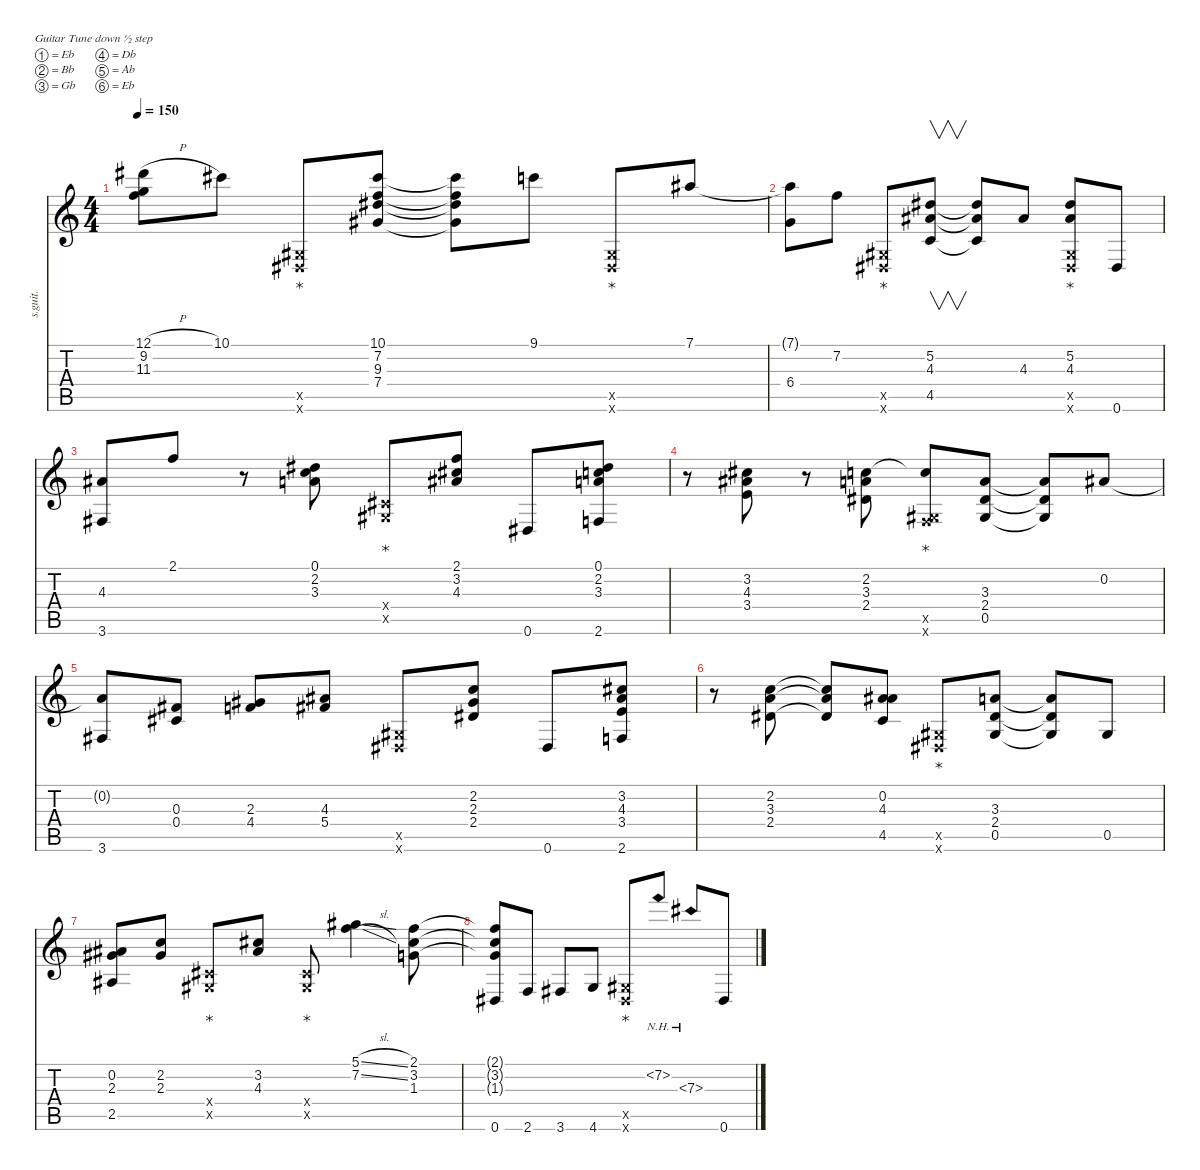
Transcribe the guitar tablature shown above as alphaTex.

\defaultSystemsLayout 4
\hideDynamics
\bracketExtendMode nobrackets
\track ("Steel Guitar" "s.guit.") {multiBarRest instrument acousticguitarsteel}
\staff {score tabs}
\tuning (Eb4 Bb3 Gb3 Db3 Ab2 Eb2)
\ts (4 4)
\tempo 150
\clef g2
\ks c
(12.1{h acc #} 9.2 11.3).8{dy mf beam Down} 10.1{acc #}.8{beam Down} (0.5{x acc #} 0.6{x acc #}).8{glpt beam Up} (10.1{acc #} 7.2 9.3{acc #} 7.4{acc #}).8{beam Up} (10.1{t acc #} 7.2{t} 9.3{t acc #} 7.4{t acc #}).8{beam Down} 9.1.8{beam Down} (0.5{x acc #} 0.6{x acc #}).8{glpt beam Up} 7.1{acc #}.8{beam Up} |
(7.1{t acc #} 6.4).8{beam Down} 7.2.8{beam Down} (0.5{x acc #} 0.6{x acc #}).8{glpt beam Up} (5.2{acc #} 4.3{acc #} 4.5).8{v beam Up} (5.2{t acc #} 4.3{t acc #} 4.5{t}).8{beam Up} 4.3{acc #}.8{beam Up} (0.5{x acc #} 0.6{x acc #} 4.3{acc #} 5.2{acc #}).8{glpt beam Up} 0.6{acc #}.8{beam Up} |
(4.3{acc #} 3.6{acc #}).8{beam Up} 2.1.8{beam Up} r.8{beam Down} (0.1{acc #} 2.2 3.3).8{beam Down} (0.4{x acc #} 0.5{x acc #}).8{glpt beam Up} (2.1 3.2{acc #} 4.3{acc #}).8{beam Up} 0.6{acc #}.8{beam Up} (0.1{acc #} 3.3 2.6 2.2).8{beam Up} |
r.8{beam Down} (3.2{acc #} 4.3{acc #} 3.4).8{beam Up} r.8{beam Down} (2.2 3.3 2.4{acc #}).8{beam Up} (2.2{t} 2.6{x} 0.5{x acc #}).8{glpt beam Up} (3.3 2.4{acc #} 0.5{acc #}).8{beam Up} (3.3{t} 2.4{t acc #} 0.5{t acc #}).8{beam Up} 0.2{acc #}.8{beam Up} |
(0.2{t acc #} 3.6{acc #}).8{beam Up} (0.4{acc #} 0.3{acc #}).8{beam Up} (2.3{acc #} 4.4).8{beam Up} (4.3{acc #} 5.4{acc #}).8{beam Up} (0.5{x acc #} 0.6{x acc #}).8{beam Up} (2.2 2.3{acc #} 2.4{acc #}).8{beam Up} 0.6{acc #}.8{beam Up} (3.2{acc #} 4.3{acc #} 3.4 2.6).8{beam Up} |
r.8{beam Down} (2.2 3.3 2.4{acc #}).8{beam Up} (2.2{t} 3.3{t} 2.4{t acc #}).8{beam Up} (0.2{acc #} 4.3{acc #} 4.5).8{beam Up} (0.5{x acc #} 0.6{x acc #}).8{glpt beam Up} (0.5{acc #} 2.4{acc #} 3.3).8{beam Up} (0.5{t acc #} 2.4{t acc #} 3.3{t}).8{beam Up} 0.5{acc #}.8{beam Up} |
(0.2{acc #} 2.3{acc #} 2.5{acc #}).8{beam Up} (2.2 2.3{acc #}).8{beam Up} (0.4{x acc #} 0.5{x acc #}).8{glpt beam Up} (3.2{acc #} 4.3{acc #}).8{beam Up} (0.4{x acc #} 0.5{x acc #}).8{glpt beam Up} (5.1{sl acc #} 7.2{sl}).4{beam Down} (3.2{acc #} 2.1 1.3).8{beam Down} |
(2.1{t} 3.2{t acc #} 1.3{t} 0.6{acc #}).8{beam Up} 2.6.8{beam Up} 3.6{acc #}.8{beam Up} 4.6.8{beam Up} (0.5{x acc #} 0.6{x acc #}).8{glpt beam Up} 7.2{nh}.8{beam Up} 7.3{nh acc #}.8{beam Up} 0.6{acc #}.8{beam Up}
